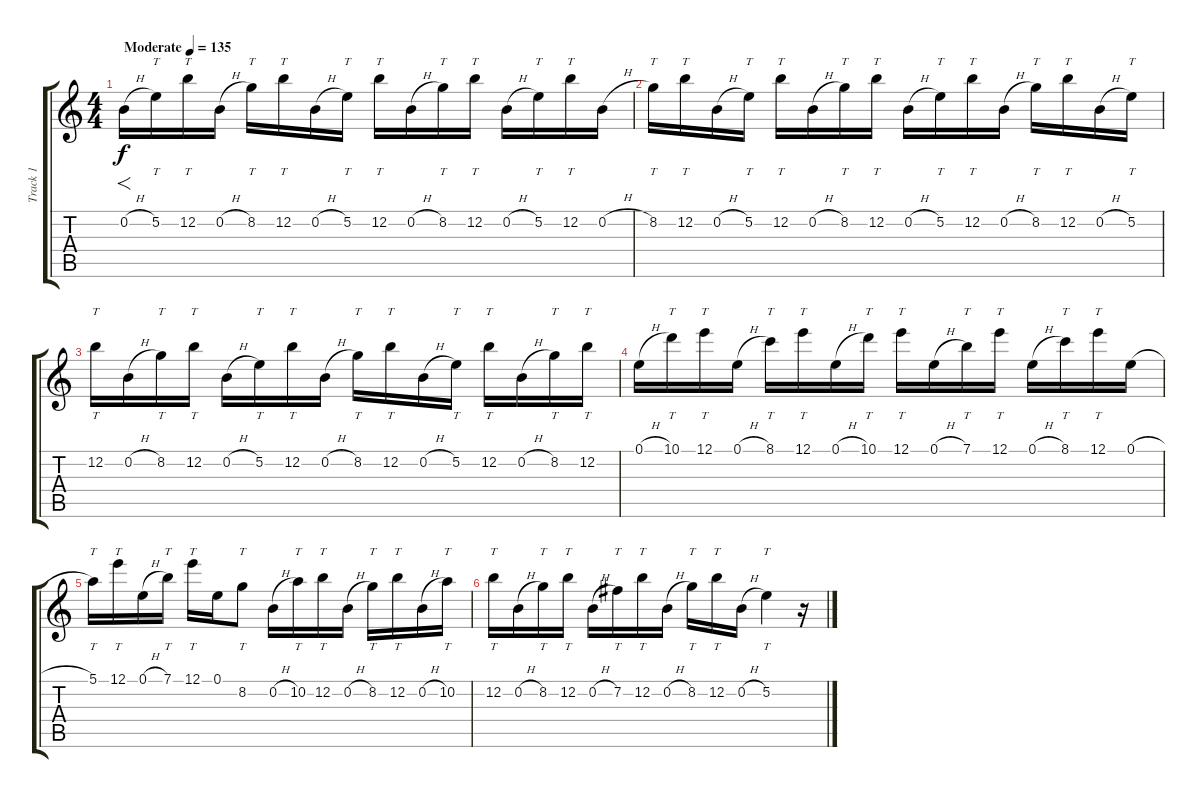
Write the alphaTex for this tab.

\track ("Track 1" "Track 1") {instrument overdrivenguitar}
\staff {score tabs}
\tuning (E4 B3 G3 D3 A2 E2) {hide}
\ts (4 4)
\tempo (135 "Moderate")
\clef g2
\ks c
0.2{h}.16{f dy f instrument overdrivenguitar} 5.2.16{tt} 12.2.16{tt} 0.2{h}.16 8.2.16{tt} 12.2.16{tt} 0.2{h}.16 5.2.16{tt} 12.2.16{tt} 0.2{h}.16 8.2.16{tt} 12.2.16{tt} 0.2{h}.16 5.2.16{tt} 12.2.16{tt} 0.2{h}.16 |
8.2.16{tt} 12.2.16{tt} 0.2{h}.16 5.2.16{tt} 12.2.16{tt} 0.2{h}.16 8.2.16{tt} 12.2.16{tt} 0.2{h}.16 5.2.16{tt} 12.2.16{tt} 0.2{h}.16 8.2.16{tt} 12.2.16{tt} 0.2{h}.16 5.2.16{tt} |
12.2.16{tt} 0.2{h}.16 8.2.16{tt} 12.2.16{tt} 0.2{h}.16 5.2.16{tt} 12.2.16{tt} 0.2{h}.16 8.2.16{tt} 12.2.16{tt} 0.2{h}.16 5.2.16{tt} 12.2.16{tt} 0.2{h}.16 8.2.16{tt} 12.2.16{tt} |
0.1{h}.16{instrument distortionguitar} 10.1.16{tt} 12.1.16{tt} 0.1{h}.16 8.1.16{tt} 12.1.16{tt} 0.1{h}.16 10.1.16{tt} 12.1.16{tt} 0.1{h}.16 7.1.16{tt} 12.1.16{tt} 0.1{h}.16 8.1.16{tt} 12.1.16{tt} 0.1{h}.16 |
5.1.16{tt} 12.1.16{tt} 0.1{h}.16 7.1.16{tt} 12.1.16{tt} 0.1.16 8.2.8{tt} 0.2{h}.16 10.2.16{tt} 12.2.16{tt} 0.2{h}.16 8.2.16{tt} 12.2.16{tt} 0.2{h}.16 10.2.16{tt} |
12.2.16{tt} 0.2{h}.16 8.2.16{tt} 12.2.16{tt} 0.2{h}.16 7.2.16{tt} 12.2.16{tt} 0.2{h}.16 8.2.16{tt} 12.2.16{tt} 0.2{h}.16 5.2.4{tt} r.16
